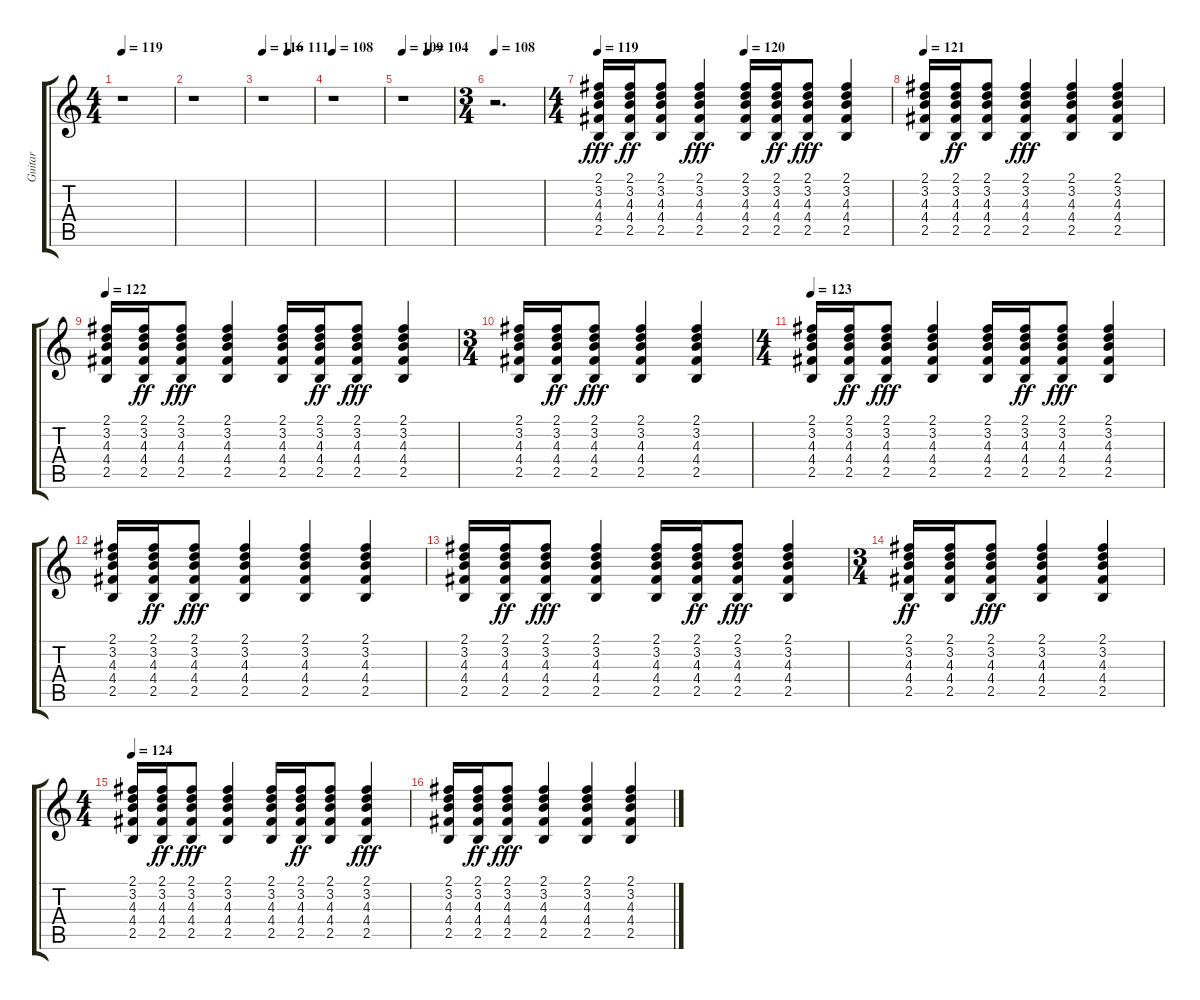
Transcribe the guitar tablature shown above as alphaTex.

\track ("Guitar" "Guitar") {instrument acousticguitarsteel}
\staff {score tabs}
\tuning (E4 B3 G3 D3 A2 E2) {hide}
\ts (4 4)
\tempo 119
\clef g2
\ks c
r.1{dy fff instrument acousticguitarsteel} |
r.1 |
\tempo 116
\tempo (111 0.5)
r.1 |
\tempo 108
r.1 |
\tempo 109
\tempo (104 0.5)
r.1 |
\ts (3 4)
\tempo 108
r.2{d} |
\ts (4 4)
\tempo 119
\tempo (120 0.5)
(2.1 3.2 4.3 4.4 2.5).16 (2.1 3.2 4.3 4.4 2.5).16{dy ff} (2.1 3.2 4.3 4.4 2.5).8 (2.1 3.2 4.3 4.4 2.5).4{dy fff} (2.1 3.2 4.3 4.4 2.5).16 (2.1 3.2 4.3 4.4 2.5).16{dy ff} (2.1 3.2 4.3 4.4 2.5).8{dy fff} (2.1 3.2 4.3 4.4 2.5).4 |
\tempo 121
(2.1 3.2 4.3 4.4 2.5).16 (2.1 3.2 4.3 4.4 2.5).16{dy ff} (2.1 3.2 4.3 4.4 2.5).8 (2.1 3.2 4.3 4.4 2.5).4{dy fff} (2.1 3.2 4.3 4.4 2.5).4 (2.1 3.2 4.3 4.4 2.5).4 |
\tempo 122
(2.1 3.2 4.3 4.4 2.5).16 (2.1 3.2 4.3 4.4 2.5).16{dy ff} (2.1 3.2 4.3 4.4 2.5).8{dy fff} (2.1 3.2 4.3 4.4 2.5).4 (2.1 3.2 4.3 4.4 2.5).16 (2.1 3.2 4.3 4.4 2.5).16{dy ff} (2.1 3.2 4.3 4.4 2.5).8{dy fff} (2.1 3.2 4.3 4.4 2.5).4 |
\ts (3 4)
(2.1 3.2 4.3 4.4 2.5).16 (2.1 3.2 4.3 4.4 2.5).16{dy ff} (2.1 3.2 4.3 4.4 2.5).8{dy fff} (2.1 3.2 4.3 4.4 2.5).4 (2.1 3.2 4.3 4.4 2.5).4 |
\ts (4 4)
\tempo 123
(2.1 3.2 4.3 4.4 2.5).16 (2.1 3.2 4.3 4.4 2.5).16{dy ff} (2.1 3.2 4.3 4.4 2.5).8{dy fff} (2.1 3.2 4.3 4.4 2.5).4 (2.1 3.2 4.3 4.4 2.5).16 (2.1 3.2 4.3 4.4 2.5).16{dy ff} (2.1 3.2 4.3 4.4 2.5).8{dy fff} (2.1 3.2 4.3 4.4 2.5).4 |
(2.1 3.2 4.3 4.4 2.5).16 (2.1 3.2 4.3 4.4 2.5).16{dy ff} (2.1 3.2 4.3 4.4 2.5).8{dy fff} (2.1 3.2 4.3 4.4 2.5).4 (2.1 3.2 4.3 4.4 2.5).4 (2.1 3.2 4.3 4.4 2.5).4 |
(2.1 3.2 4.3 4.4 2.5).16 (2.1 3.2 4.3 4.4 2.5).16{dy ff} (2.1 3.2 4.3 4.4 2.5).8{dy fff} (2.1 3.2 4.3 4.4 2.5).4 (2.1 3.2 4.3 4.4 2.5).16 (2.1 3.2 4.3 4.4 2.5).16{dy ff} (2.1 3.2 4.3 4.4 2.5).8{dy fff} (2.1 3.2 4.3 4.4 2.5).4 |
\ts (3 4)
(2.1 3.2 4.3 4.4 2.5).16{dy ff} (2.1 3.2 4.3 4.4 2.5).16 (2.1 3.2 4.3 4.4 2.5).8{dy fff} (2.1 3.2 4.3 4.4 2.5).4 (2.1 3.2 4.3 4.4 2.5).4 |
\ts (4 4)
\tempo 124
(2.1 3.2 4.3 4.4 2.5).16 (2.1 3.2 4.3 4.4 2.5).16{dy ff} (2.1 3.2 4.3 4.4 2.5).8{dy fff} (2.1 3.2 4.3 4.4 2.5).4 (2.1 3.2 4.3 4.4 2.5).16 (2.1 3.2 4.3 4.4 2.5).16{dy ff} (2.1 3.2 4.3 4.4 2.5).8 (2.1 3.2 4.3 4.4 2.5).4{dy fff} |
(2.1 3.2 4.3 4.4 2.5).16 (2.1 3.2 4.3 4.4 2.5).16{dy ff} (2.1 3.2 4.3 4.4 2.5).8{dy fff} (2.1 3.2 4.3 4.4 2.5).4 (2.1 3.2 4.3 4.4 2.5).4 (2.1 3.2 4.3 4.4 2.5).4
